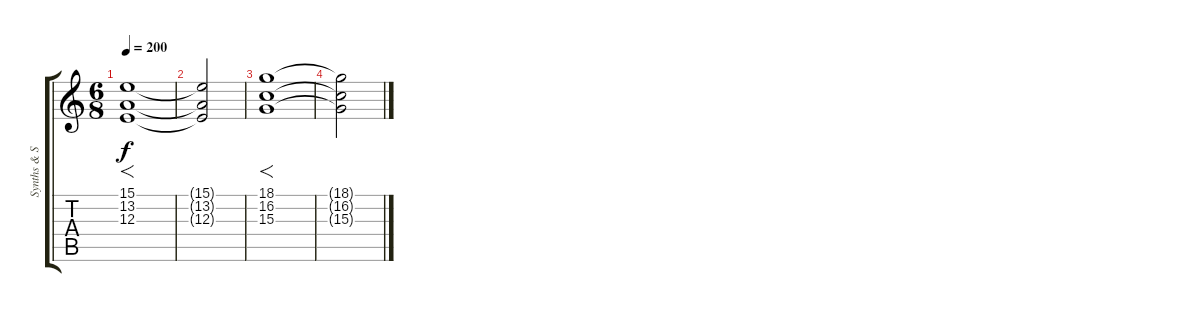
\track ("Synths & Strings" "Synths & S") {instrument stringensemble1}
\staff {score tabs}
\tuning (Db4 Ab3 E3 B2 Gb2 B1) {hide}
\ts (6 8)
\tempo 200
\clef g2
\ks c
(15.1 13.2 12.3).1{f dy f} |
(15.1{t} 13.2{t} 12.3{t}).2 |
(18.1 16.2 15.3).1{f} |
(18.1{t} 16.2{t} 15.3{t}).2
